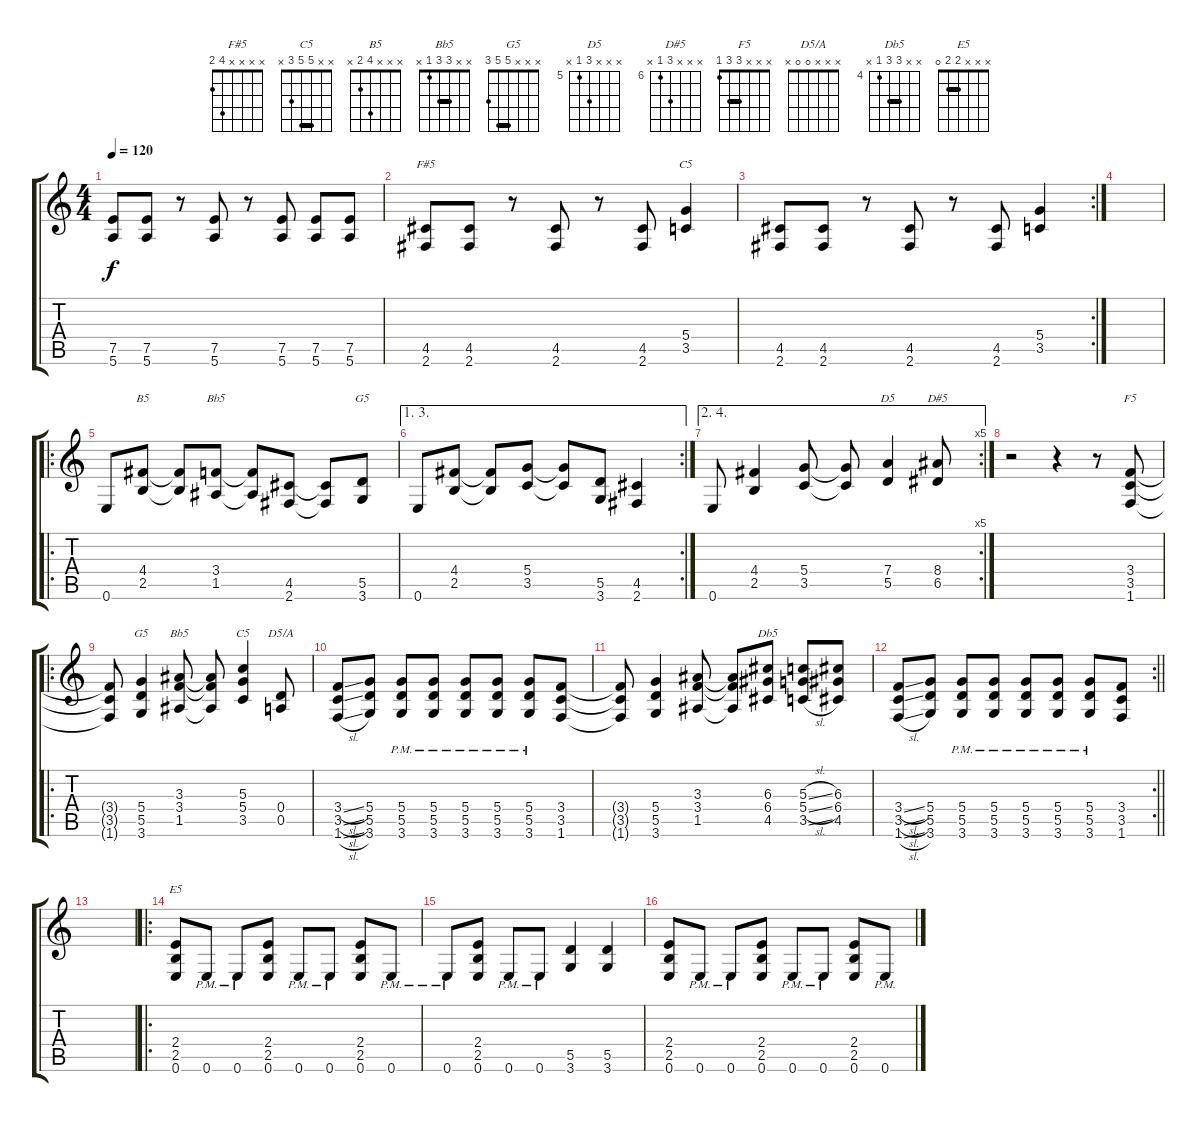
\track "" {instrument overdrivenguitar}
\staff {score tabs}
\tuning (E4 B3 G3 D3 A2 E2) {hide}
\chord ("F#5" x x x x 4 2)
\chord ("C5" x x x 5 3 x)
\chord ("B5" x x x 4 2 x)
\chord ("Bb5" x x x 3 1 x)
\chord ("G5" x x x x 5 3)
\chord ("D5" x x x 7 5 x) {firstfret 5}
\chord ("D#5" x x x 8 6 x) {firstfret 6}
\chord ("F5" x x x 3 3 1) {barre 3}
\chord ("G5" x x x 5 5 3) {barre 5}
\chord ("Bb5" x x 3 3 1 x) {barre 3}
\chord ("C5" x x 5 5 3 x) {barre 5}
\chord ("D5/A" x x x 0 0 x)
\chord ("Db5" x x 6 6 4 x) {firstfret 4 barre 6}
\chord ("E5" x x x 2 2 0) {barre 2}
\ts (4 4)
\tempo 120
\clef g2
\ks c
(7.5 5.6).8{dy f} (7.5 5.6).8 r.8 (7.5 5.6).8 r.8 (7.5 5.6).8 (7.5 5.6).8 (7.5 5.6).8 |
(4.5 2.6).8{ch "F#5"} (4.5 2.6).8 r.8 (4.5 2.6).8 r.8 (4.5 2.6).8 (5.4 3.5).4{ch "C5"} |
\rc 2
(4.5 2.6).8 (4.5 2.6).8 r.8 (4.5 2.6).8 r.8 (4.5 2.6).8 (5.4 3.5).4 |
|
\ro
0.6.8 (4.4 2.5).8{ch "B5"} (4.4{t} 2.5{t}).8 (3.4 1.5).8{ch "Bb5"} (3.4{t} 1.5{t}).8 (4.5 2.6).8 (4.5{t} 2.6{t}).8 (5.5 3.6).8{ch "G5"} |
\ae (1 3)
\rc 2
0.6.8 (4.4 2.5).8 (4.4{t} 2.5{t}).8 (5.4 3.5).8 (5.4{t} 3.5{t}).8 (5.5 3.6).8 (4.5 2.6).4 |
\ae (2 4)
\rc 5
0.6.8 (4.4 2.5).4 (5.4 3.5).8 (5.4{t} 3.5{t}).8 (7.4 5.5).4{ch "D5"} (8.4 6.5).8{ch "D#5"} |
r.2 r.4{txt ""} r.8 (3.4 3.5 1.6).8{ch "F5"} |
\ro
(3.4{t} 3.5{t} 1.6{t}).8 (5.4 5.5 3.6).4{ch "G5"} (3.3 3.4 1.5).8{ch "Bb5"} (3.3{t} 3.4{t} 1.5{t}).8 (5.3 5.4 3.5).4{ch "C5"} (0.4 0.5).8{ch "D5/A"} |
(3.4{sl} 3.5{sl} 1.6{sl}).8 (5.4 5.5 3.6).8 (5.4{pm} 5.5 3.6).8 (5.4{pm} 5.5 3.6).8 (5.4{pm} 5.5 3.6).8 (5.4{pm} 5.5 3.6).8 (5.4{pm} 5.5 3.6).8 (3.4 3.5 1.6).8 |
(3.4{t} 3.5{t} 1.6{t}).8 (5.4 5.5 3.6).4 (3.3 3.4 1.5).8 (3.3{t} 3.4{t} 1.5{t}).8 (6.3 6.4 4.5).8{ch "Db5"} (5.3{sl} 5.4{sl} 3.5{sl}).8 (6.3 6.4 4.5).8 |
\rc 2
\barLineRight lightlight
(3.4{sl} 3.5{sl} 1.6{sl}).8 (5.4 5.5 3.6).8 (5.4{pm} 5.5 3.6).8 (5.4{pm} 5.5 3.6).8 (5.4{pm} 5.5 3.6).8 (5.4{pm} 5.5 3.6).8 (5.4{pm} 5.5 3.6).8 (3.4 3.5 1.6).8 |
\section ("" "")
|
\ro
(2.4 2.5 0.6).8{ch "E5"} 0.6{pm}.8 0.6{pm}.8 (2.4 2.5 0.6).8 0.6{pm}.8 0.6{pm}.8 (2.4 2.5 0.6).8 0.6{pm}.8 |
0.6{pm}.8 (2.4 2.5 0.6).8 0.6{pm}.8 0.6{pm}.8 (5.5 3.6).4 (5.5 3.6).4 |
(2.4 2.5 0.6).8 0.6{pm}.8 0.6{pm}.8 (2.4 2.5 0.6).8 0.6{pm}.8 0.6{pm}.8 (2.4 2.5 0.6).8 0.6{pm}.8
